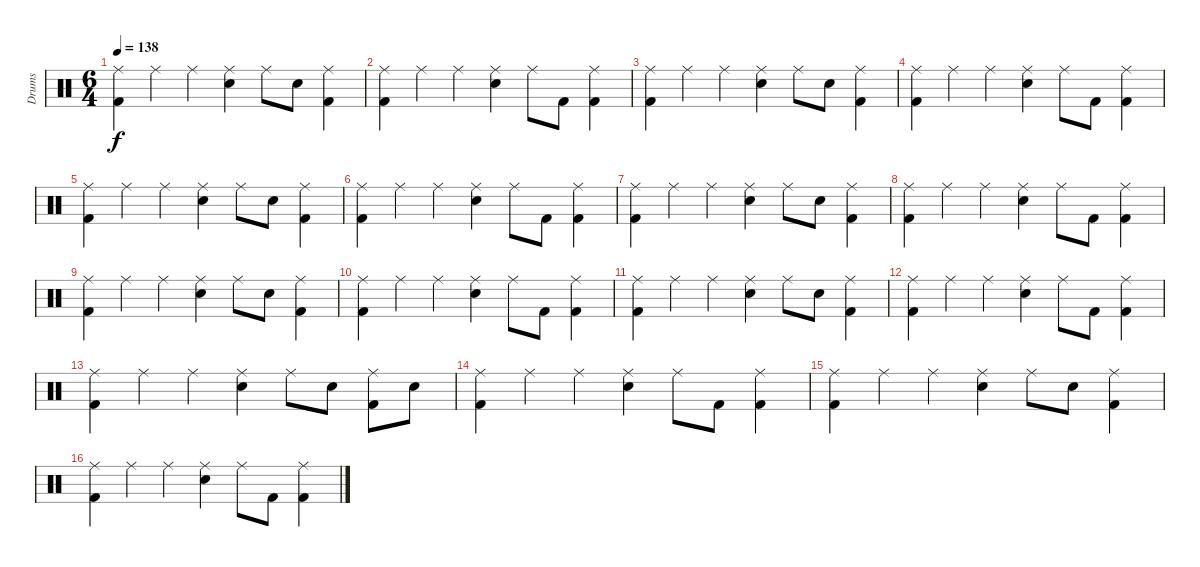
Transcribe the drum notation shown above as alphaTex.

\track ("Drums" "Drums") {instrument percussion}
\staff {score}
\articulation defaults
\ts (6 4)
\tempo 138
\clef neutral
\ks c
("Ride (middle)" "Kick (hit) 2").4{dy f} "Ride (middle)".4 "Ride (middle)".4 ("Ride (middle)" "Snare (hit) 2").4 "Ride (middle)".8 "Snare (hit) 2".8 ("Ride (middle)" "Kick (hit) 2").4 |
("Ride (middle)" "Kick (hit) 2").4 "Ride (middle)".4 "Ride (middle)".4 ("Ride (middle)" "Snare (hit) 2").4 "Ride (middle)".8 "Kick (hit) 2".8 ("Ride (middle)" "Kick (hit) 2").4 |
("Ride (middle)" "Kick (hit) 2").4 "Ride (middle)".4 "Ride (middle)".4 ("Ride (middle)" "Snare (hit) 2").4 "Ride (middle)".8 "Snare (hit) 2".8 ("Ride (middle)" "Kick (hit) 2").4 |
("Ride (middle)" "Kick (hit) 2").4 "Ride (middle)".4 "Ride (middle)".4 ("Ride (middle)" "Snare (hit) 2").4 "Ride (middle)".8 "Kick (hit) 2".8 ("Ride (middle)" "Kick (hit) 2").4 |
("Ride (middle)" "Kick (hit) 2").4 "Ride (middle)".4 "Ride (middle)".4 ("Ride (middle)" "Snare (hit) 2").4 "Ride (middle)".8 "Snare (hit) 2".8 ("Ride (middle)" "Kick (hit) 2").4 |
("Ride (middle)" "Kick (hit) 2").4 "Ride (middle)".4 "Ride (middle)".4 ("Ride (middle)" "Snare (hit) 2").4 "Ride (middle)".8 "Kick (hit) 2".8 ("Ride (middle)" "Kick (hit) 2").4 |
("Ride (middle)" "Kick (hit) 2").4 "Ride (middle)".4 "Ride (middle)".4 ("Ride (middle)" "Snare (hit) 2").4 "Ride (middle)".8 "Snare (hit) 2".8 ("Ride (middle)" "Kick (hit) 2").4 |
("Ride (middle)" "Kick (hit) 2").4 "Ride (middle)".4 "Ride (middle)".4 ("Ride (middle)" "Snare (hit) 2").4 "Ride (middle)".8 "Kick (hit) 2".8 ("Ride (middle)" "Kick (hit) 2").4 |
("Ride (middle)" "Kick (hit) 2").4 "Ride (middle)".4 "Ride (middle)".4 ("Ride (middle)" "Snare (hit) 2").4 "Ride (middle)".8 "Snare (hit) 2".8 ("Ride (middle)" "Kick (hit) 2").4 |
("Ride (middle)" "Kick (hit) 2").4 "Ride (middle)".4 "Ride (middle)".4 ("Ride (middle)" "Snare (hit) 2").4 "Ride (middle)".8 "Kick (hit) 2".8 ("Ride (middle)" "Kick (hit) 2").4 |
("Ride (middle)" "Kick (hit) 2").4 "Ride (middle)".4 "Ride (middle)".4 ("Ride (middle)" "Snare (hit) 2").4 "Ride (middle)".8 "Snare (hit) 2".8 ("Ride (middle)" "Kick (hit) 2").4 |
("Ride (middle)" "Kick (hit) 2").4 "Ride (middle)".4 "Ride (middle)".4 ("Ride (middle)" "Snare (hit) 2").4 "Ride (middle)".8 "Kick (hit) 2".8 ("Ride (middle)" "Kick (hit) 2").4 |
("Ride (middle)" "Kick (hit) 2").4 "Ride (middle)".4 "Ride (middle)".4 ("Ride (middle)" "Snare (hit) 2").4 "Ride (middle)".8 "Snare (hit) 2".8 ("Ride (middle)" "Kick (hit) 2").8 "Snare (hit)".8 |
("Ride (middle)" "Kick (hit) 2").4 "Ride (middle)".4 "Ride (middle)".4 ("Ride (middle)" "Snare (hit) 2").4 "Ride (middle)".8 "Kick (hit) 2".8 ("Ride (middle)" "Kick (hit) 2").4 |
("Ride (middle)" "Kick (hit) 2").4 "Ride (middle)".4 "Ride (middle)".4 ("Ride (middle)" "Snare (hit) 2").4 "Ride (middle)".8 "Snare (hit) 2".8 ("Ride (middle)" "Kick (hit) 2").4 |
("Ride (middle)" "Kick (hit) 2").4 "Ride (middle)".4 "Ride (middle)".4 ("Ride (middle)" "Snare (hit) 2").4 "Ride (middle)".8 "Kick (hit) 2".8 ("Ride (middle)" "Kick (hit) 2").4
